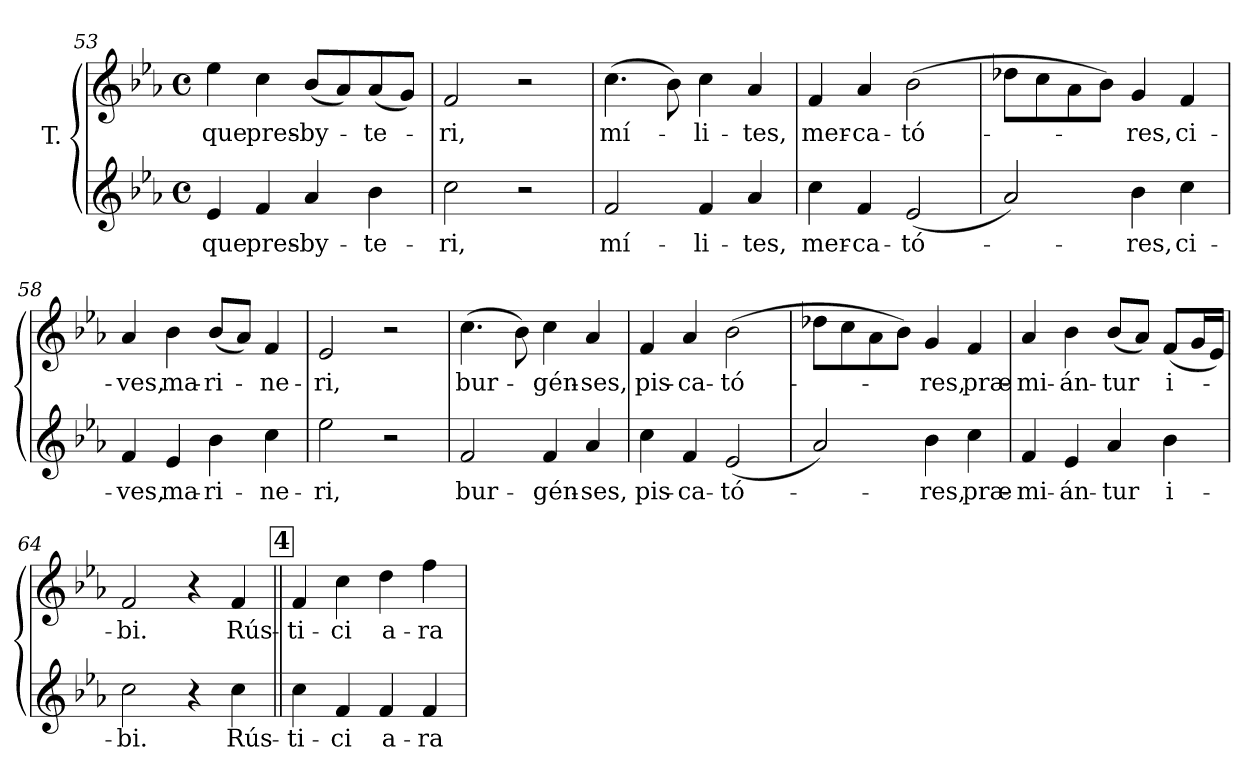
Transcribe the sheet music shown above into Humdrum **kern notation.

**kern	**text	**kern	**text
*part2	*part2	*part1	*part1
*staff2	*staff2	*staff1	*staff1
*I"T.	*	*I"T.	*
*clefG2	*	*clefG2	*
*ITrd2c3	*	*ITrd2c3	*
*k[]	*	*k[]	*
*C:	*	*C:	*
*M4/4	*	*M4/4	*
*met(c)	*	*met(c)	*
=53	=53	=53	=53
!	!LO:LY:b:color=#000000	!	!
!	!	!	!LO:LY:b:color=#000000
4ci/	-que	4cci\	-que
!	!LO:LY:b:color=#000000	!	!
!	!	!	!LO:LY:b:color=#000000
4di/	pres-	4ai\	pres-
!	!LO:LY:b:color=#000000	!	!
!	!	!	!LO:LY:b:color=#000000
4fi/	-by-	(8gi/L	-by-
.	.	8fi/)	.
!	!LO:LY:b:color=#000000	!	!
!	!	!	!LO:LY:b:color=#000000
4gi\	-te-	(8fi/	-te-
.	.	8ei/J)	.
=54	=54	=54	=54
!	!LO:LY:b:color=#000000	!	!
!	!	!	!LO:LY:b:color=#000000
2ai\	-ri,	2di/	-ri,
2r	.	2r	.
=55	=55	=55	=55
!	!LO:LY:b:color=#000000	!	!
!	!	!	!LO:LY:b:color=#000000
2di/	mí-	(4.ai\	mí-
.	.	8gi\)	.
!	!LO:LY:b:color=#000000	!	!
!	!	!	!LO:LY:b:color=#000000
4di/	-li-	4ai\	-li-
!	!LO:LY:b:color=#000000	!	!
!	!	!	!LO:LY:b:color=#000000
4fi/	-tes,	4fi/	-tes,
!!LO:LB:g=z
=56	=56	=56	=56
!	!LO:LY:b:color=#000000	!	!
!	!	!	!LO:LY:b:color=#000000
4ai\	mer-	4di/	mer-
!	!LO:LY:b:color=#000000	!	!
!	!	!	!LO:LY:b:color=#000000
4di/	-ca-	4fi/	-ca-
!	!LO:LY:b:color=#000000	!	!
!	!	!	!LO:LY:b:color=#000000
(2ci/	-tó-	(2gi\	-tó-
=57	=57	=57	=57
2fi/)	.	8b-Xi\L	.
.	.	8ai\	.
.	.	8fi\	.
.	.	8gi\J)	.
!	!LO:LY:b:color=#000000	!	!
!	!	!	!LO:LY:b:color=#000000
4gi\	-res,	4ei/	-res,
!	!LO:LY:b:color=#000000	!	!
!	!	!	!LO:LY:b:color=#000000
4ai\	ci-	4di/	ci-
=58	=58	=58	=58
!	!LO:LY:b:color=#000000	!	!
!	!	!	!LO:LY:b:color=#000000
4di/	-ves,	4fi/	-ves,
!	!LO:LY:b:color=#000000	!	!
!	!	!	!LO:LY:b:color=#000000
4ci/	ma-	4gi\	ma-
!	!LO:LY:b:color=#000000	!	!
!	!	!	!LO:LY:b:color=#000000
4gi\	-ri-	(8gi/L	-ri-
.	.	8fi/J)	.
!	!LO:LY:b:color=#000000	!	!
!	!	!	!LO:LY:b:color=#000000
4ai\	-ne-	4di/	-ne-
=59	=59	=59	=59
!	!LO:LY:b:color=#000000	!	!
!	!	!	!LO:LY:b:color=#000000
2cci\	-ri,	2ci/	-ri,
2r	.	2r	.
=60	=60	=60	=60
!	!LO:LY:b:color=#000000	!	!
!	!	!	!LO:LY:b:color=#000000
2di/	bur-	(4.ai\	bur-
.	.	8gi\)	.
!	!LO:LY:b:color=#000000	!	!
!	!	!	!LO:LY:b:color=#000000
4di/	-gén-	4ai\	-gén-
!	!LO:LY:b:color=#000000	!	!
!	!	!	!LO:LY:b:color=#000000
4fi/	-ses,	4fi/	-ses,
=61	=61	=61	=61
!	!LO:LY:b:color=#000000	!	!
!	!	!	!LO:LY:b:color=#000000
4ai\	pis-	4di/	pis-
!	!LO:LY:b:color=#000000	!	!
!	!	!	!LO:LY:b:color=#000000
4di/	-ca-	4fi/	-ca-
!	!LO:LY:b:color=#000000	!	!
!	!	!	!LO:LY:b:color=#000000
(2ci/	-tó-	(2gi\	-tó-
=62	=62	=62	=62
2fi/)	.	8b-Xi\L	.
.	.	8ai\	.
.	.	8fi\	.
.	.	8gi\J)	.
!	!LO:LY:b:color=#000000	!	!
!	!	!	!LO:LY:b:color=#000000
4gi\	-res,	4ei/	-res,
!	!LO:LY:b:color=#000000	!	!
!	!	!	!LO:LY:b:color=#000000
4ai\	præ-	4di/	præ-
!!LO:LB:g=z
=63	=63	=63	=63
!	!LO:LY:b:color=#000000	!	!
!	!	!	!LO:LY:b:color=#000000
4di/	-mi-	4fi/	-mi-
!	!LO:LY:b:color=#000000	!	!
!	!	!	!LO:LY:b:color=#000000
4ci/	-án-	4gi\	-án-
!	!LO:LY:b:color=#000000	!	!
!	!	!	!LO:LY:b:color=#000000
4fi/	-tur	(8gi/L	-tur
.	.	8fi/J)	.
!	!LO:LY:b:color=#000000	!	!
!	!	!	!LO:LY:b:color=#000000
4gi\	i-	(8di/L	i-
.	.	16ei/L	.
.	.	16ci/JJ)	.
=64	=64	=64	=64
!	!LO:LY:b:color=#000000	!	!
!	!	!	!LO:LY:b:color=#000000
2ai\	-bi.	2di/	-bi.
4r	.	4r	.
!	!LO:LY:b:color=#000000	!	!
!	!	!	!LO:LY:b:color=#000000
4ai\	Rús-	4di/	Rús-
!!LO:REH:place=s1:B:color=#000000:enc=box:fs=12.282:t=4
=65||	=65||	=65||	=65||
!	!LO:LY:b:color=#000000	!	!
!	!	!	!LO:LY:b:color=#000000
4ai\	-ti-	4di/	-ti-
!	!LO:LY:b:color=#000000	!	!
!	!	!	!LO:LY:b:color=#000000
4di/	-ci	4ai\	-ci
!	!LO:LY:b:color=#000000	!	!
!	!	!	!LO:LY:b:color=#000000
4di/	a-	4bi\	a-
!	!LO:LY:b:color=#000000	!	!
!	!	!	!LO:LY:b:color=#000000
4di/	-ra-	4ddi\	-ra-
=	=	=	=
*-	*-	*-	*-
